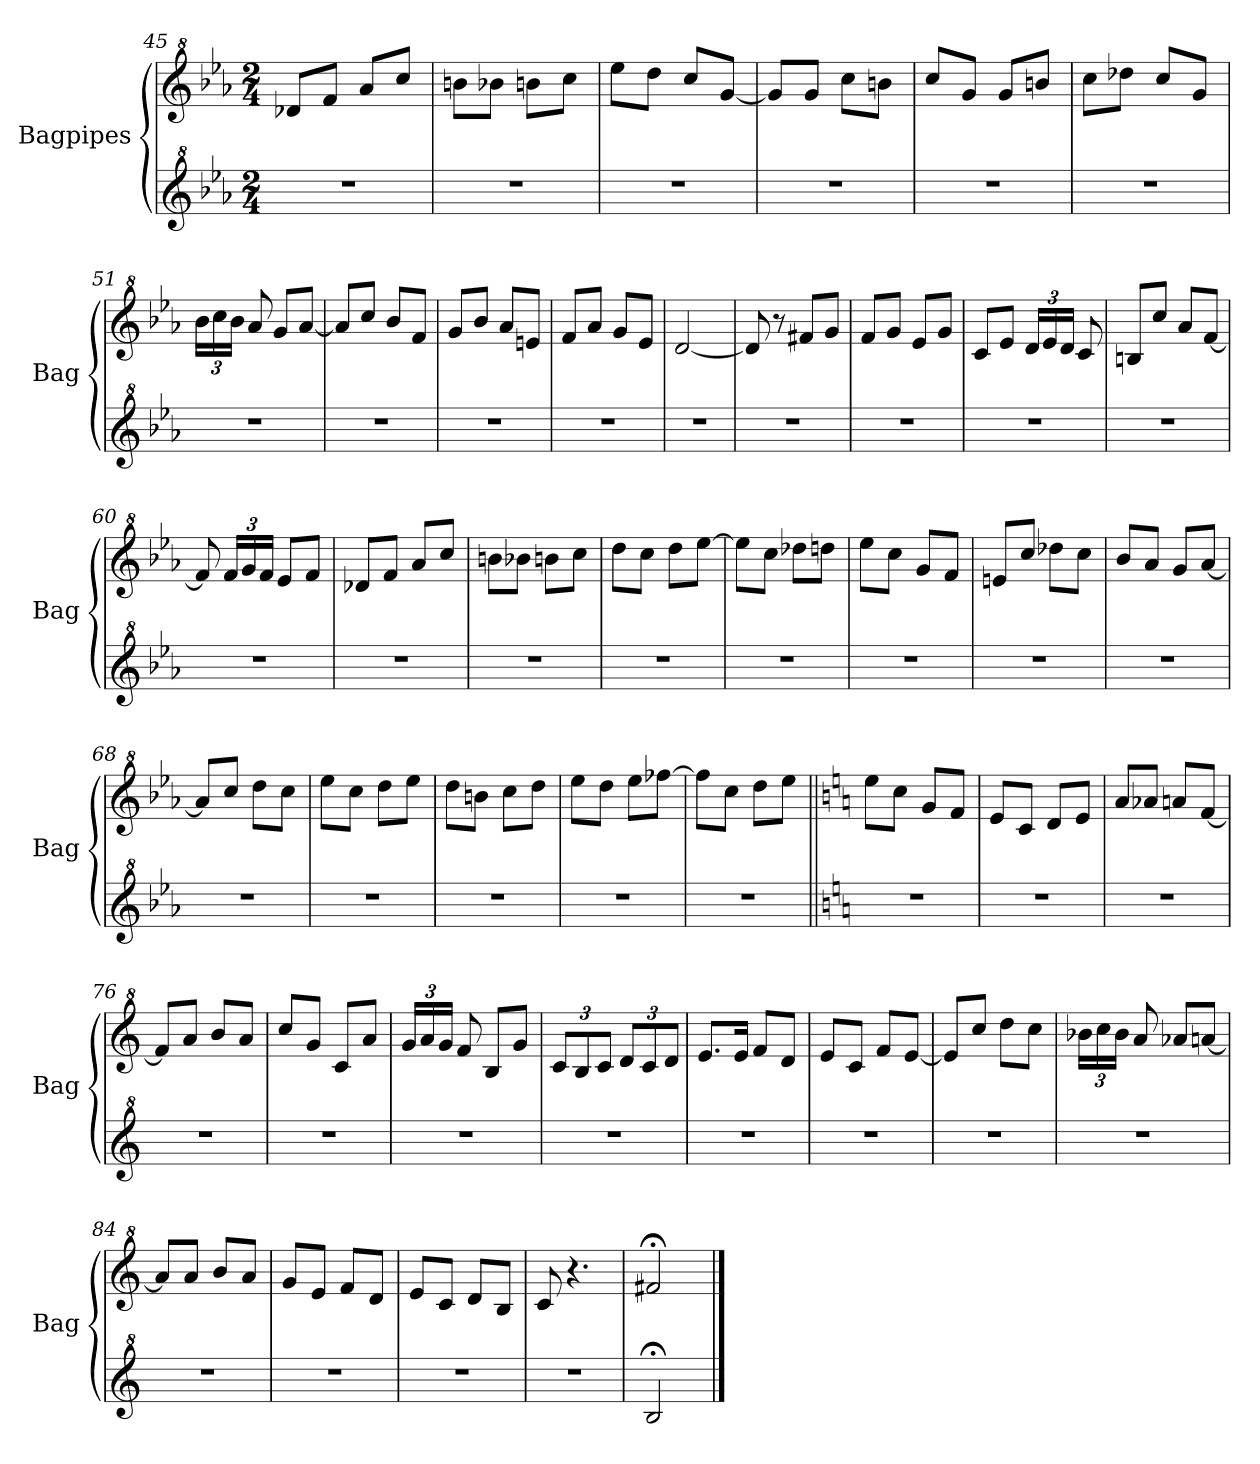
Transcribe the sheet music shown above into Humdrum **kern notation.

**kern	**kern
*part2	*part1
*staff2	*staff1
*I"Bagpipes	*I"Bagpipes
*I'Bag	*I'Bag
*clefG^2	*clefG^2
*k[b-e-a-]	*k[b-e-a-]
*E-:	*E-:
*M2/4	*M2/4
=45	=45
2r	8dd-X/L
.	8ff/J
.	8aa-/L
.	8ccc/J
=46	=46
2r	8bbn\L
.	8bb-X\J
.	8bbn\L
.	8ccc\J
=47	=47
2r	8eee-\L
.	8ddd\J
.	8ccc/L
.	[8gg/J
=48	=48
2r	8gg/L]
.	8gg/J
.	8ccc\L
.	8bbn\J
=49	=49
2r	8ccc/L
.	8gg/J
.	8gg/L
.	8bbn/J
=50	=50
2r	8ccc\L
.	8ddd-X\J
.	8ccc/L
.	8gg/J
=51	=51
*	*Xbrackettup
2r	24bb-\LL
.	24ccc\
.	24bb-\JJ
.	8aa-/
.	8gg/L
.	[8aa-/J
!!LO:PB:g=z
=52	=52
2r	8aa-/L]
.	8ccc/J
.	8bb-/L
.	8ff/J
=53	=53
2r	8gg/L
.	8bb-/J
.	8aa-/L
.	8een/J
=54	=54
2r	8ff/L
.	8aa-/J
.	8gg/L
.	8ee-/J
=55	=55
2r	[2dd/
=56	=56
2r	8dd/]
.	8r
.	8ff#X/L
.	8gg/J
=57	=57
2r	8ff/L
.	8gg/J
.	8ee-/L
.	8gg/J
=58	=58
2r	8cc/L
.	8ee-/J
.	24dd/LL
.	24ee-/
.	24dd/JJ
.	8cc/
=59	=59
2r	8bn/L
.	8ccc/J
.	8aa-/L
.	[8ff/J
=60	=60
2r	8ff/]
.	24ff/LL
.	24gg/
.	24ff/JJ
.	8ee-/L
.	8ff/J
!!LO:LB:g=z
=61	=61
2r	8dd-X/L
.	8ff/J
.	8aa-/L
.	8ccc/J
=62	=62
2r	8bbn\L
.	8bb-X\J
.	8bbn\L
.	8ccc\J
=63	=63
2r	8ddd\L
.	8ccc\J
.	8ddd\L
.	[8eee-\J
=64	=64
2r	8eee-\L]
.	8ccc\J
.	8ddd-X\L
.	8dddn\J
=65	=65
2r	8eee-\L
.	8ccc\J
.	8gg/L
.	8ff/J
=66	=66
2r	8een/L
.	8ccc/J
.	8ddd-X\L
.	8ccc\J
=67	=67
2r	8bb-/L
.	8aa-/J
.	8gg/L
.	[8aa-/J
=68	=68
2r	8aa-/L]
.	8ccc/J
.	8ddd\L
.	8ccc\J
=69	=69
2r	8eee-\L
.	8ccc\J
.	8ddd\L
.	8eee-\J
!!LO:LB:g=z
=70	=70
2r	8ddd\L
.	8bbn\J
.	8ccc\L
.	8ddd\J
=71	=71
2r	8eee-\L
.	8ddd\J
.	8eee-\L
.	[8fff-X\J
=72	=72
2r	8fff-\L]
.	8ccc\J
.	8ddd\L
.	8eee-\J
=73||	=73||
*k[]	*k[]
*C:	*C:
2r	8eee\L
.	8ccc\J
.	8gg/L
.	8ff/J
=74	=74
2r	8ee/L
.	8cc/J
.	8dd/L
.	8ee/J
=75	=75
2r	8aa/L
.	8aa-X/J
.	8aan/L
.	[8ff/J
=76	=76
2r	8ff/L]
.	8aa/J
.	8bb/L
.	8aa/J
=77	=77
2r	8ccc/L
.	8gg/J
.	8cc/L
.	8aa/J
!!LO:LB:g=z
=78	=78
2r	24gg/LL
.	24aa/
.	24gg/JJ
.	8ff/
.	8b/L
.	8gg/J
=79	=79
2r	12cc/L
.	12b/
.	12cc/J
.	12dd/L
.	12cc/
.	12dd/J
=80	=80
2r	8.ee/L
.	16ee/Jk
.	8ff/L
.	8dd/J
=81	=81
2r	8ee/L
.	8cc/J
.	8ff/L
.	[8ee/J
=82	=82
2r	8ee/L]
.	8ccc/J
.	8ddd\L
.	8ccc\J
=83	=83
2r	24bb-X\LL
.	24ccc\
.	24bb-\JJ
.	8aa/
.	8aa-X/L
.	[8aan/J
=84	=84
2r	8aa/L]
.	8aa/J
.	8bb/L
.	8aa/J
=85	=85
2r	8gg/L
.	8ee/J
.	8ff/L
.	8dd/J
!!LO:LB:g=z
=86	=86
2r	8ee/L
.	8cc/J
.	8dd/L
.	8b/J
=87	=87
2r	8cc/
.	4.r
=88	=88
2b;</	2ff#X;</
==	==
*-	*-
